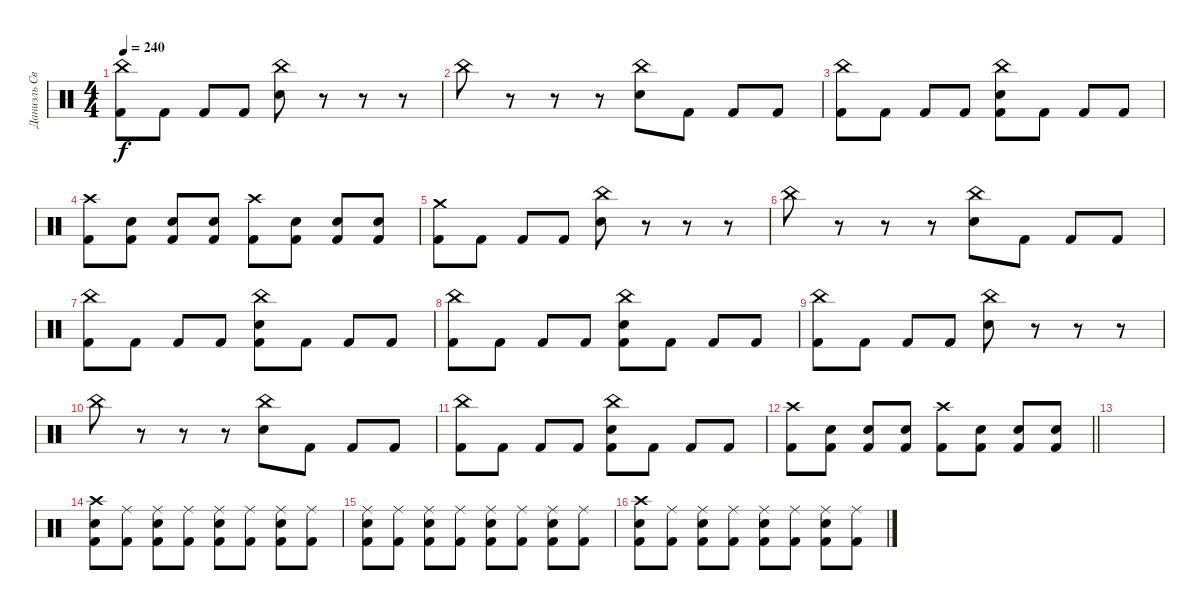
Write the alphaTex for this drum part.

\track ("Даниэль Свенсон" "Даниэль Св") {instrument percussion}
\staff {score}
\articulation defaults
\ts (4 4)
\tempo 240
\clef neutral
\ks c
("China (hit)" "Kick (hit) 2").8{dy f} "Kick (hit) 2".8 "Kick (hit) 2".8 "Kick (hit) 2".8 ("China (hit)" "Electric Snare (hit)").8 r.8 r.8 r.8 |
"China (hit)".8 r.8 r.8 r.8 ("China (hit)" "Electric Snare (hit)").8 "Kick (hit) 2".8 "Kick (hit) 2".8 "Kick (hit) 2".8 |
("China (hit)" "Kick (hit) 2").8 "Kick (hit) 2".8 "Kick (hit) 2".8 "Kick (hit) 2".8 ("China (hit)" "Electric Snare (hit)" "Kick (hit) 2").8 "Kick (hit) 2".8 "Kick (hit) 2".8 "Kick (hit) 2".8 |
("Crash high (hit)" "Kick (hit) 2").8 ("Electric Snare (hit)" "Kick (hit) 2").8 ("Electric Snare (hit)" "Kick (hit) 2").8 ("Electric Snare (hit)" "Kick (hit) 2").8 ("Crash high (hit)" "Kick (hit) 2").8 ("Electric Snare (hit)" "Kick (hit) 2").8 ("Electric Snare (hit)" "Kick (hit) 2").8 ("Electric Snare (hit)" "Kick (hit) 2").8 |
("Crash medium (hit)" "Kick (hit) 2").8 "Kick (hit) 2".8 "Kick (hit) 2".8 "Kick (hit) 2".8 ("China (hit)" "Electric Snare (hit)").8 r.8 r.8 r.8 |
"China (hit)".8 r.8 r.8 r.8 ("China (hit)" "Electric Snare (hit)").8 "Kick (hit) 2".8 "Kick (hit) 2".8 "Kick (hit) 2".8 |
("China (hit)" "Kick (hit) 2").8 "Kick (hit) 2".8 "Kick (hit) 2".8 "Kick (hit) 2".8 ("China (hit)" "Electric Snare (hit)" "Kick (hit) 2").8 "Kick (hit) 2".8 "Kick (hit) 2".8 "Kick (hit) 2".8 |
("China (hit)" "Kick (hit) 2").8 "Kick (hit) 2".8 "Kick (hit) 2".8 "Kick (hit) 2".8 ("China (hit)" "Electric Snare (hit)" "Kick (hit) 2").8 "Kick (hit) 2".8 "Kick (hit) 2".8 "Kick (hit) 2".8 |
("China (hit)" "Kick (hit) 2").8 "Kick (hit) 2".8 "Kick (hit) 2".8 "Kick (hit) 2".8 ("China (hit)" "Electric Snare (hit)").8 r.8 r.8 r.8 |
"China (hit)".8 r.8 r.8 r.8 ("China (hit)" "Electric Snare (hit)").8 "Kick (hit) 2".8 "Kick (hit) 2".8 "Kick (hit) 2".8 |
("China (hit)" "Kick (hit) 2").8 "Kick (hit) 2".8 "Kick (hit) 2".8 "Kick (hit) 2".8 ("China (hit)" "Electric Snare (hit)" "Kick (hit) 2").8 "Kick (hit) 2".8 "Kick (hit) 2".8 "Kick (hit) 2".8 |
\barLineRight lightlight
("Crash high (hit)" "Kick (hit) 2").8 ("Electric Snare (hit)" "Kick (hit) 2").8 ("Electric Snare (hit)" "Kick (hit) 2").8 ("Electric Snare (hit)" "Kick (hit) 2").8 ("Crash high (hit)" "Kick (hit) 2").8 ("Electric Snare (hit)" "Kick (hit) 2").8 ("Electric Snare (hit)" "Kick (hit) 2").8 ("Electric Snare (hit)" "Kick (hit) 2").8 |
\section ("" "")
|
("Crash high (hit)" "Electric Snare (hit)" "Kick (hit) 2").8 ("Ride (middle)" "Kick (hit) 2").8 ("Ride (middle)" "Electric Snare (hit)" "Kick (hit) 2").8 ("Ride (middle)" "Kick (hit) 2").8 ("Ride (middle)" "Electric Snare (hit)" "Kick (hit) 2").8 ("Ride (middle)" "Kick (hit) 2").8 ("Ride (middle)" "Electric Snare (hit)" "Kick (hit) 2").8 ("Ride (middle)" "Kick (hit) 2").8 |
("Ride (middle)" "Electric Snare (hit)" "Kick (hit) 2").8 ("Ride (middle)" "Kick (hit) 2").8 ("Ride (middle)" "Electric Snare (hit)" "Kick (hit) 2").8 ("Ride (middle)" "Kick (hit) 2").8 ("Ride (middle)" "Electric Snare (hit)" "Kick (hit) 2").8 ("Ride (middle)" "Kick (hit) 2").8 ("Ride (middle)" "Electric Snare (hit)" "Kick (hit) 2").8 ("Ride (middle)" "Kick (hit) 2").8 |
("Crash high (hit)" "Electric Snare (hit)" "Kick (hit) 2").8 ("Ride (middle)" "Kick (hit) 2").8 ("Ride (middle)" "Electric Snare (hit)" "Kick (hit) 2").8 ("Ride (middle)" "Kick (hit) 2").8 ("Ride (middle)" "Electric Snare (hit)" "Kick (hit) 2").8 ("Ride (middle)" "Kick (hit) 2").8 ("Ride (middle)" "Electric Snare (hit)" "Kick (hit) 2").8 ("Ride (middle)" "Kick (hit) 2").8
